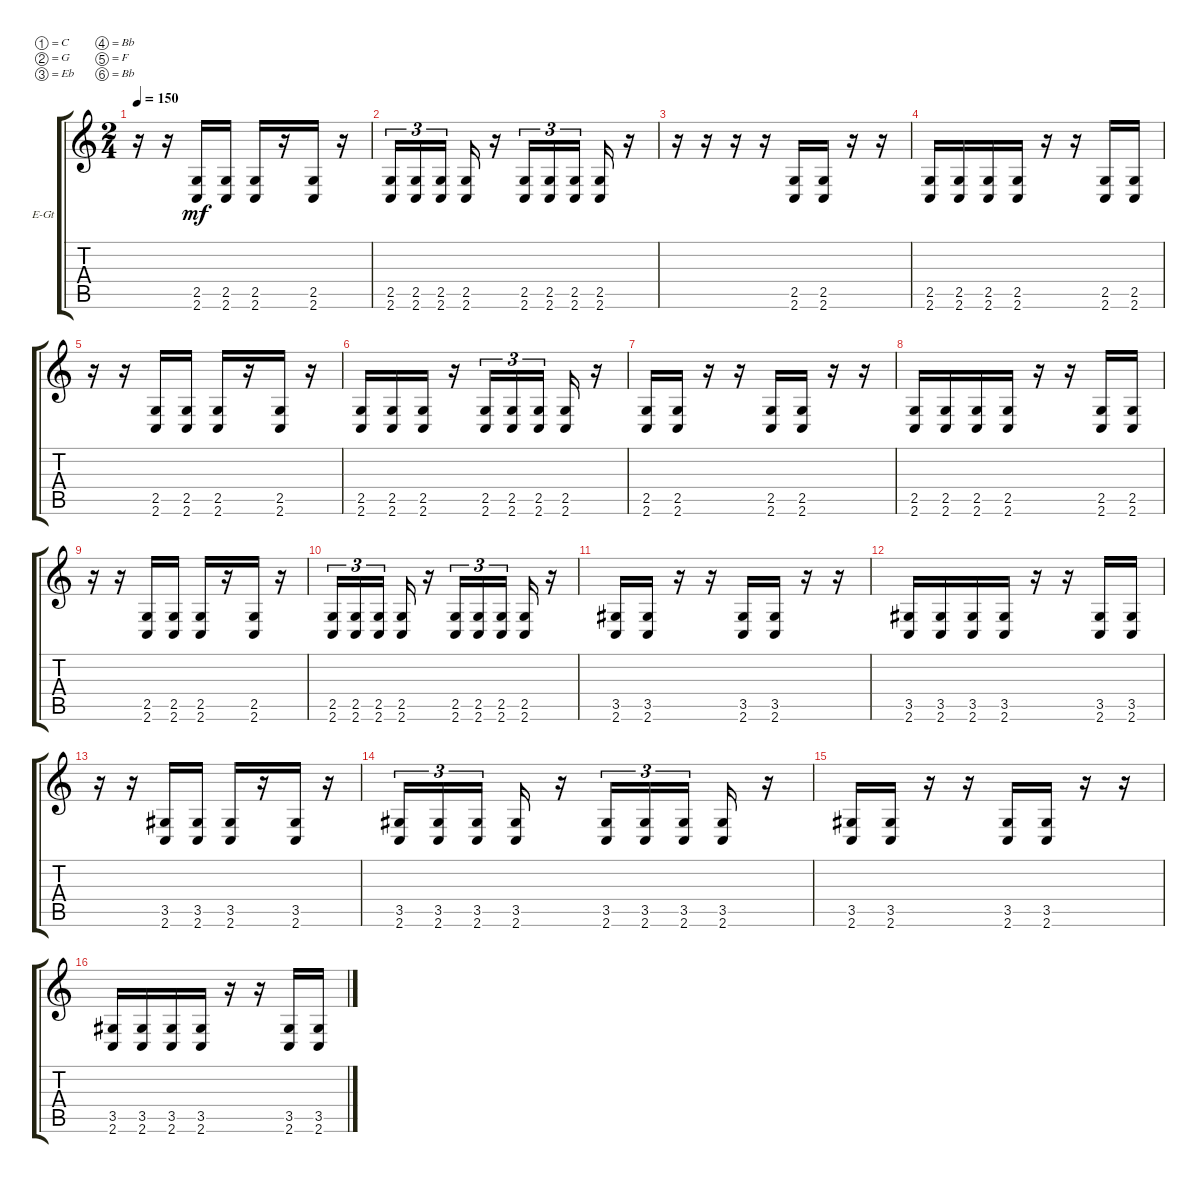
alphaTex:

\bracketExtendMode groupsimilarinstruments
\firstSystemTrackNameOrientation horizontal
\otherSystemsTrackNameOrientation horizontal
\track ("Electric Guitar 1" "E-Gt") {instrument distortionguitar}
\staff {score tabs}
\tuning (C4 G3 Eb3 Bb2 F2 Bb1)
\ts (2 4)
\tempo 150
\clef g2
\ks c
r.16{dy mf} r.16 (2.6 2.5).16 (2.5 2.6).16 (2.6 2.5).16 r.16 (2.5 2.6).16 r.16 |
(2.5 2.6).16{tu (3 2)} (2.6 2.5).16{tu (3 2)} (2.5 2.6).16{tu (3 2)} (2.6 2.5).16 r.16 (2.6 2.5).16{tu (3 2)} (2.5 2.6).16{tu (3 2)} (2.6 2.5).16{tu (3 2)} (2.5 2.6).16 r.16 |
r.16 r.16 r.16 r.16 (2.5 2.6).16 (2.5 2.6).16 r.16 r.16 |
(2.5 2.6).16 (2.5 2.6).16 (2.5 2.6).16 (2.5 2.6).16 r.16 r.16 (2.6 2.5).16 (2.5 2.6).16 |
r.16 r.16 (2.6 2.5).16 (2.5 2.6).16 (2.6 2.5).16 r.16 (2.5 2.6).16 r.16 |
(2.5 2.6).16 (2.6 2.5).16 (2.5 2.6).16 r.16 (2.6 2.5).16{tu (3 2)} (2.5 2.6).16{tu (3 2)} (2.6 2.5).16{tu (3 2)} (2.5 2.6).16 r.16 |
(2.6 2.5).16 (2.5 2.6).16 r.16 r.16 (2.5 2.6).16 (2.6 2.5).16 r.16 r.16 |
(2.5 2.6).16 (2.5 2.6).16 (2.5 2.6).16 (2.5 2.6).16 r.16 r.16 (2.6 2.5).16 (2.5 2.6).16 |
r.16 r.16 (2.6 2.5).16 (2.5 2.6).16 (2.6 2.5).16 r.16 (2.5 2.6).16 r.16 |
(2.5 2.6).16{tu (3 2)} (2.6 2.5).16{tu (3 2)} (2.5 2.6).16{tu (3 2)} (2.6 2.5).16 r.16 (2.6 2.5).16{tu (3 2)} (2.5 2.6).16{tu (3 2)} (2.6 2.5).16{tu (3 2)} (2.5 2.6).16 r.16 |
(2.6 3.5).16 (3.5 2.6).16 r.16 r.16 (3.5 2.6).16 (2.6 3.5).16 r.16 r.16 |
(3.5 2.6).16 (3.5 2.6).16 (3.5 2.6).16 (3.5 2.6).16 r.16 r.16 (2.6 3.5).16 (3.5 2.6).16 |
r.16 r.16 (2.6 3.5).16 (3.5 2.6).16 (2.6 3.5).16 r.16 (3.5 2.6).16 r.16 |
(3.5 2.6).16{tu (3 2)} (2.6 3.5).16{tu (3 2)} (3.5 2.6).16{tu (3 2)} (2.6 3.5).16 r.16 (2.6 3.5).16{tu (3 2)} (3.5 2.6).16{tu (3 2)} (2.6 3.5).16{tu (3 2)} (3.5 2.6).16 r.16 |
(2.6 3.5).16 (3.5 2.6).16 r.16 r.16 (3.5 2.6).16 (2.6 3.5).16 r.16 r.16 |
(3.5 2.6).16 (3.5 2.6).16 (3.5 2.6).16 (3.5 2.6).16 r.16 r.16 (2.6 3.5).16 (3.5 2.6).16
